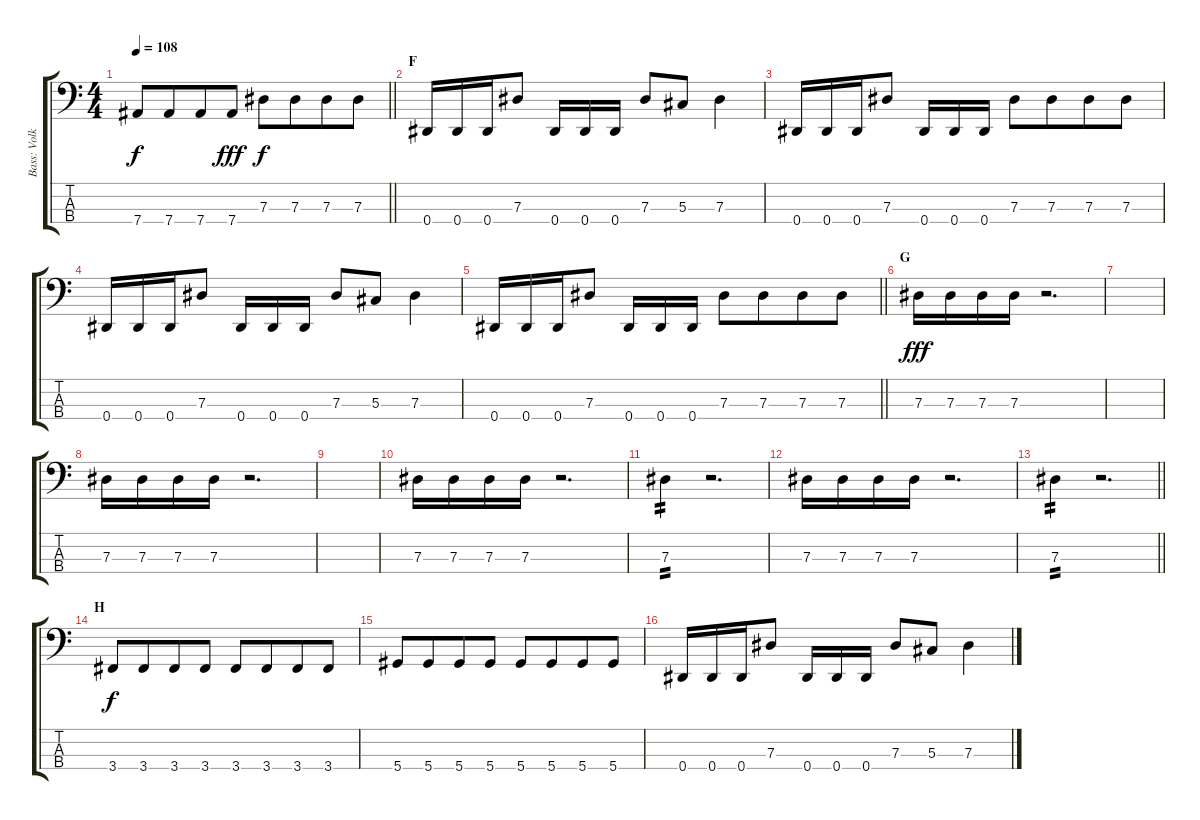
\track ("Bass: Volker" "Bass: Volk") {instrument electricbassfinger}
\staff {score tabs}
\tuning (Gb2 Db2 Ab1 Eb1) {hide}
\ts (4 4)
\tempo 108
\clef f4
\barLineRight lightlight
\ks c
7.4.8{dy f} 7.4.8{beam merge} 7.4.8 7.4.8{dy fff} 7.3.8{dy f} 7.3.8{beam merge} 7.3.8 7.3.8 |
\section ("" "F")
0.4.16 0.4.16 0.4.16 7.3.8 0.4.16 0.4.16 0.4.16 7.3.8 5.3.8 7.3.4 |
0.4.16 0.4.16 0.4.16 7.3.8 0.4.16 0.4.16 0.4.16 7.3.8 7.3.8{beam merge} 7.3.8 7.3.8 |
0.4.16 0.4.16 0.4.16 7.3.8 0.4.16 0.4.16 0.4.16 7.3.8 5.3.8 7.3.4 |
\barLineRight lightlight
0.4.16 0.4.16 0.4.16 7.3.8 0.4.16 0.4.16 0.4.16 7.3.8 7.3.8{beam merge} 7.3.8 7.3.8 |
\section ("" "G")
7.3.16{dy fff} 7.3.16 7.3.16 7.3.16 r.2{d} |
|
7.3.16 7.3.16 7.3.16 7.3.16 r.2{d} |
|
7.3.16 7.3.16 7.3.16 7.3.16 r.2{d} |
7.3.4{tp 2} r.2{d} |
7.3.16 7.3.16 7.3.16 7.3.16 r.2{d} |
\barLineRight lightlight
7.3.4{tp 2} r.2{d} |
\section ("" "H")
3.4.8{dy f} 3.4.8{beam merge} 3.4.8 3.4.8 3.4.8 3.4.8{beam merge} 3.4.8 3.4.8 |
5.4.8 5.4.8{beam merge} 5.4.8 5.4.8 5.4.8 5.4.8{beam merge} 5.4.8 5.4.8 |
0.4.16 0.4.16 0.4.16 7.3.8 0.4.16 0.4.16 0.4.16 7.3.8 5.3.8 7.3.4
